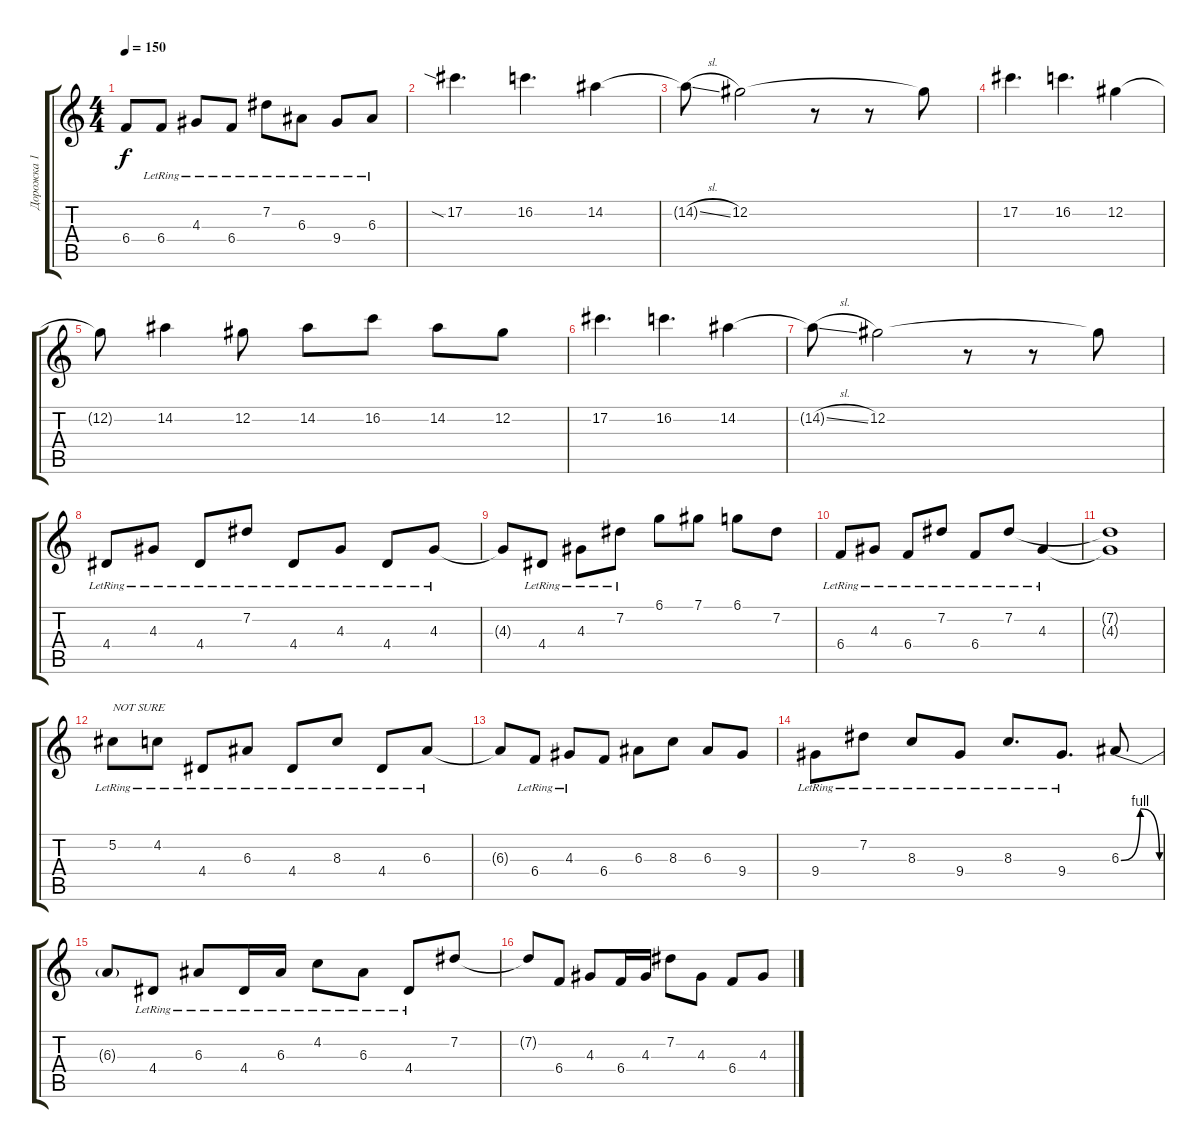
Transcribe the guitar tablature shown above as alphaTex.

\track ("Дорожка 1" "Дорожка 1") {instrument distortionguitar}
\staff {score tabs}
\tuning (Db4 Ab3 E3 B2 Gb2 B1) {hide}
\ts (4 4)
\tempo 150
\clef g2
\ks c
6.4{t}.8{dy f} 6.4{lr}.8 4.3{lr}.8 6.4{lr}.8 7.2{lr}.8 6.3{lr}.8 9.4{lr}.8 6.3{lr}.8 |
17.2{sia}.4{d} 16.2.4{d} 14.2.4 |
14.2{sl t}.8 12.2.2 r.8 r.8 12.2{t}.8 |
17.2.4{d} 16.2.4{d} 12.2.4 |
12.2{t}.8 14.2.4 12.2.8 14.2.8 16.2.8 14.2.8 12.2.8 |
17.2.4{d} 16.2.4{d} 14.2.4 |
14.2{sl t}.8 12.2.2 r.8 r.8 12.2{t}.8 |
4.4{lr}.8 4.3{lr}.8 4.4{lr}.8 7.2{lr}.8 4.4{lr}.8 4.3{lr}.8 4.4{lr}.8 4.3{lr}.8 |
4.3{t}.8 4.4{lr}.8 4.3{lr}.8 7.2{lr}.8 6.1.8 7.1.8 6.1.8 7.2.8 |
6.4{lr}.8 4.3{lr}.8 6.4{lr}.8 7.2{lr}.8 6.4{lr}.8 7.2{lr}.8 4.3{lr}.4 |
(7.2{t} 4.3{t}).1 |
5.2{lr}.8{txt "NOT SURE"} 4.2{lr}.8 4.4{lr}.8 6.3{lr}.8 4.4{lr}.8 8.3{lr}.8 4.4{lr}.8 6.3{lr}.8 |
6.3{t}.8 6.4{lr}.8 4.3{lr}.8 6.4.8 6.3.8 8.3.8 6.3.8 9.4.8 |
9.4{lr}.8 7.2{lr}.8 8.3{lr}.8 9.4{lr}.8 8.3{lr}.8{d} 9.4{lr}.8{d} 6.3{be (bendrelease 0 0 15 4 15 4 60 0)}.8 |
6.3{t}.8 4.4{lr}.8 6.3{lr}.8 4.4{lr}.16 6.3{lr}.16 4.2{lr}.8 6.3{lr}.8 4.4{lr}.8 7.2.8 |
7.2{t}.8 6.4.8 4.3.8 6.4.16 4.3.16 7.2.8 4.3.8 6.4.8 4.3.8
